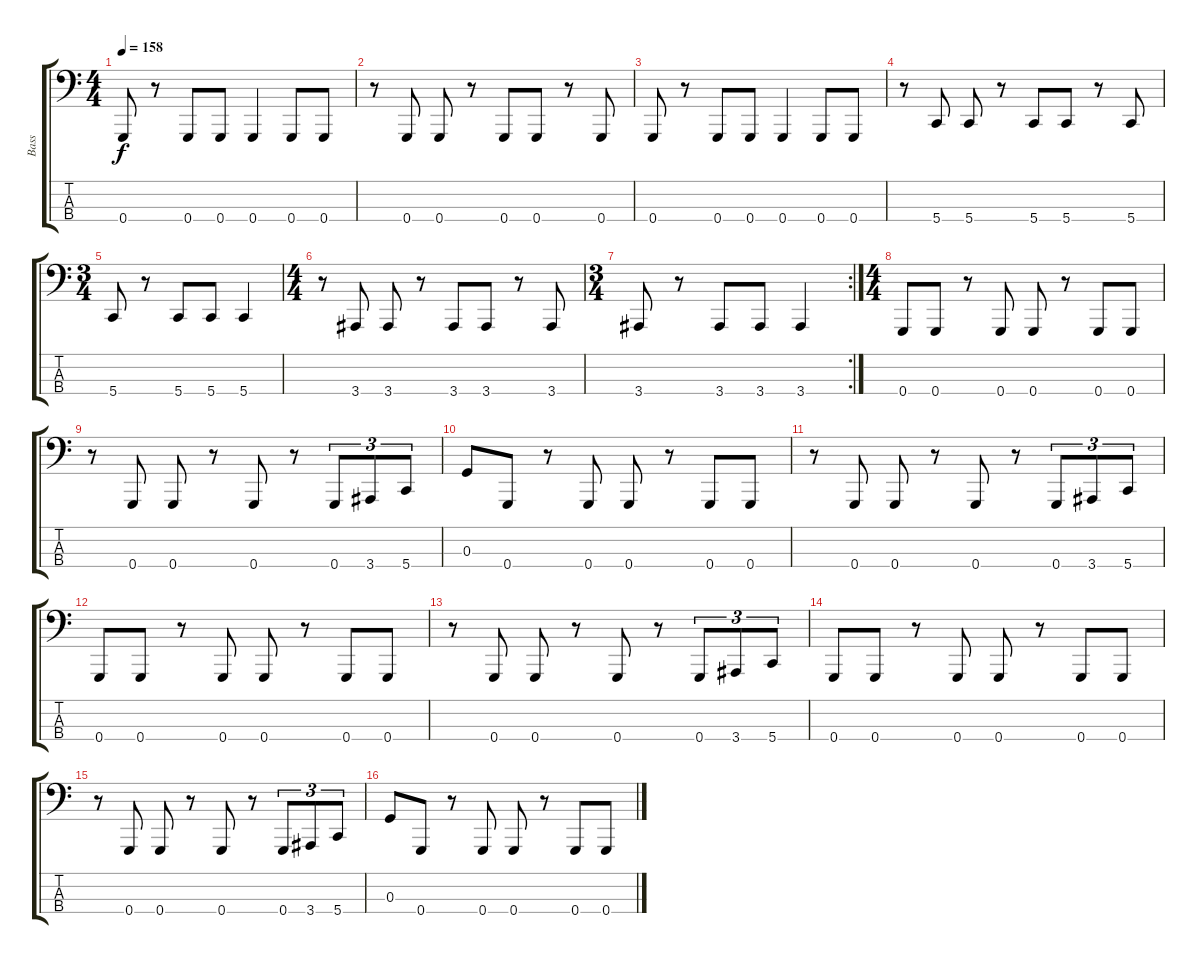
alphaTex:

\track ("Bass" "Bass") {instrument electricbassfinger}
\staff {score tabs}
\tuning (F2 C2 G1 G0) {hide}
\ts (4 4)
\tempo 158
\clef f4
\ks c
0.4.8{dy f} r.8 0.4.8 0.4.8 0.4.4 0.4.8 0.4.8 |
r.8 0.4.8 0.4.8 r.8 0.4.8 0.4.8 r.8 0.4.8 |
0.4.8 r.8 0.4.8 0.4.8 0.4.4 0.4.8 0.4.8 |
r.8 5.4.8 5.4.8 r.8 5.4.8 5.4.8 r.8 5.4.8 |
\ts (3 4)
5.4.8 r.8 5.4.8 5.4.8 5.4.4 |
\ts (4 4)
r.8 3.4.8 3.4.8 r.8 3.4.8 3.4.8 r.8 3.4.8 |
\rc 2
\ts (3 4)
3.4.8 r.8 3.4.8 3.4.8 3.4.4 |
\ts (4 4)
0.4.8 0.4.8 r.8 0.4.8 0.4.8 r.8 0.4.8 0.4.8 |
r.8 0.4.8 0.4.8 r.8 0.4.8 r.8 0.4.8{tu (3 2)} 3.4.8{tu (3 2)} 5.4.8{tu (3 2)} |
0.3.8 0.4.8 r.8 0.4.8 0.4.8 r.8 0.4.8 0.4.8 |
r.8 0.4.8 0.4.8 r.8 0.4.8 r.8 0.4.8{tu (3 2)} 3.4.8{tu (3 2)} 5.4.8{tu (3 2)} |
0.4.8 0.4.8 r.8 0.4.8 0.4.8 r.8 0.4.8 0.4.8 |
r.8 0.4.8 0.4.8 r.8 0.4.8 r.8 0.4.8{tu (3 2)} 3.4.8{tu (3 2)} 5.4.8{tu (3 2)} |
0.4.8 0.4.8 r.8 0.4.8 0.4.8 r.8 0.4.8 0.4.8 |
r.8 0.4.8 0.4.8 r.8 0.4.8 r.8 0.4.8{tu (3 2)} 3.4.8{tu (3 2)} 5.4.8{tu (3 2)} |
0.3.8 0.4.8 r.8 0.4.8 0.4.8 r.8 0.4.8 0.4.8
